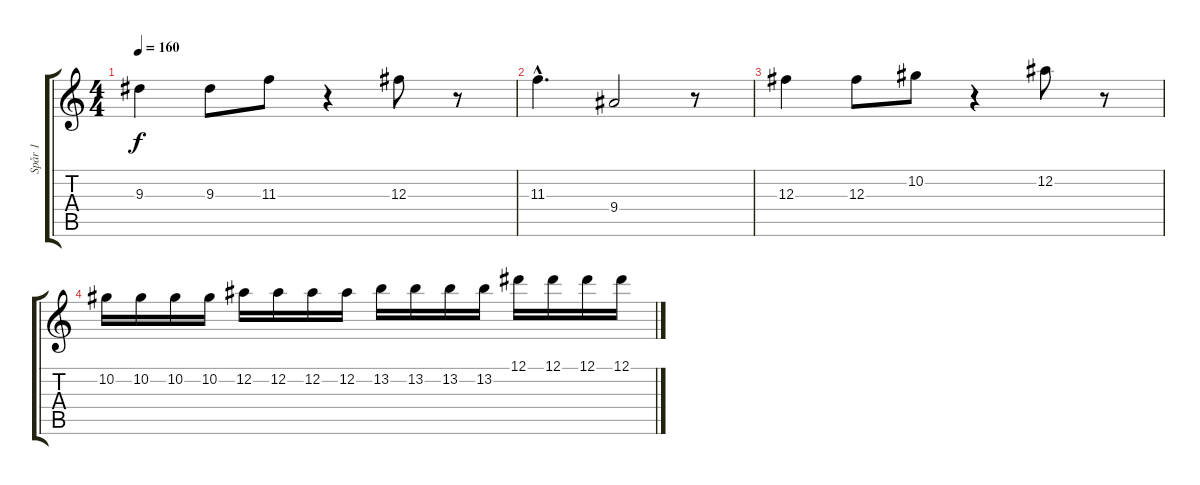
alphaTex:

\track ("Spår 1" "Spår 1") {instrument distortionguitar}
\staff {score tabs}
\tuning (Eb4 Bb3 Gb3 Db3 Ab2 Eb2) {hide}
\ts (4 4)
\tempo 160
\clef g2
\ks c
9.3.4{dy f volume 12} 9.3.8 11.3.8 r.4 12.3.8 r.8 |
11.3{hac}.4{d} 9.4.2 r.8 |
12.3.4 12.3.8 10.2.8 r.4 12.2.8 r.8 |
10.2.16 10.2.16 10.2.16 10.2.16 12.2.16 12.2.16 12.2.16 12.2.16 13.2.16 13.2.16 13.2.16 13.2.16 12.1.16 12.1.16 12.1.16 12.1.16
